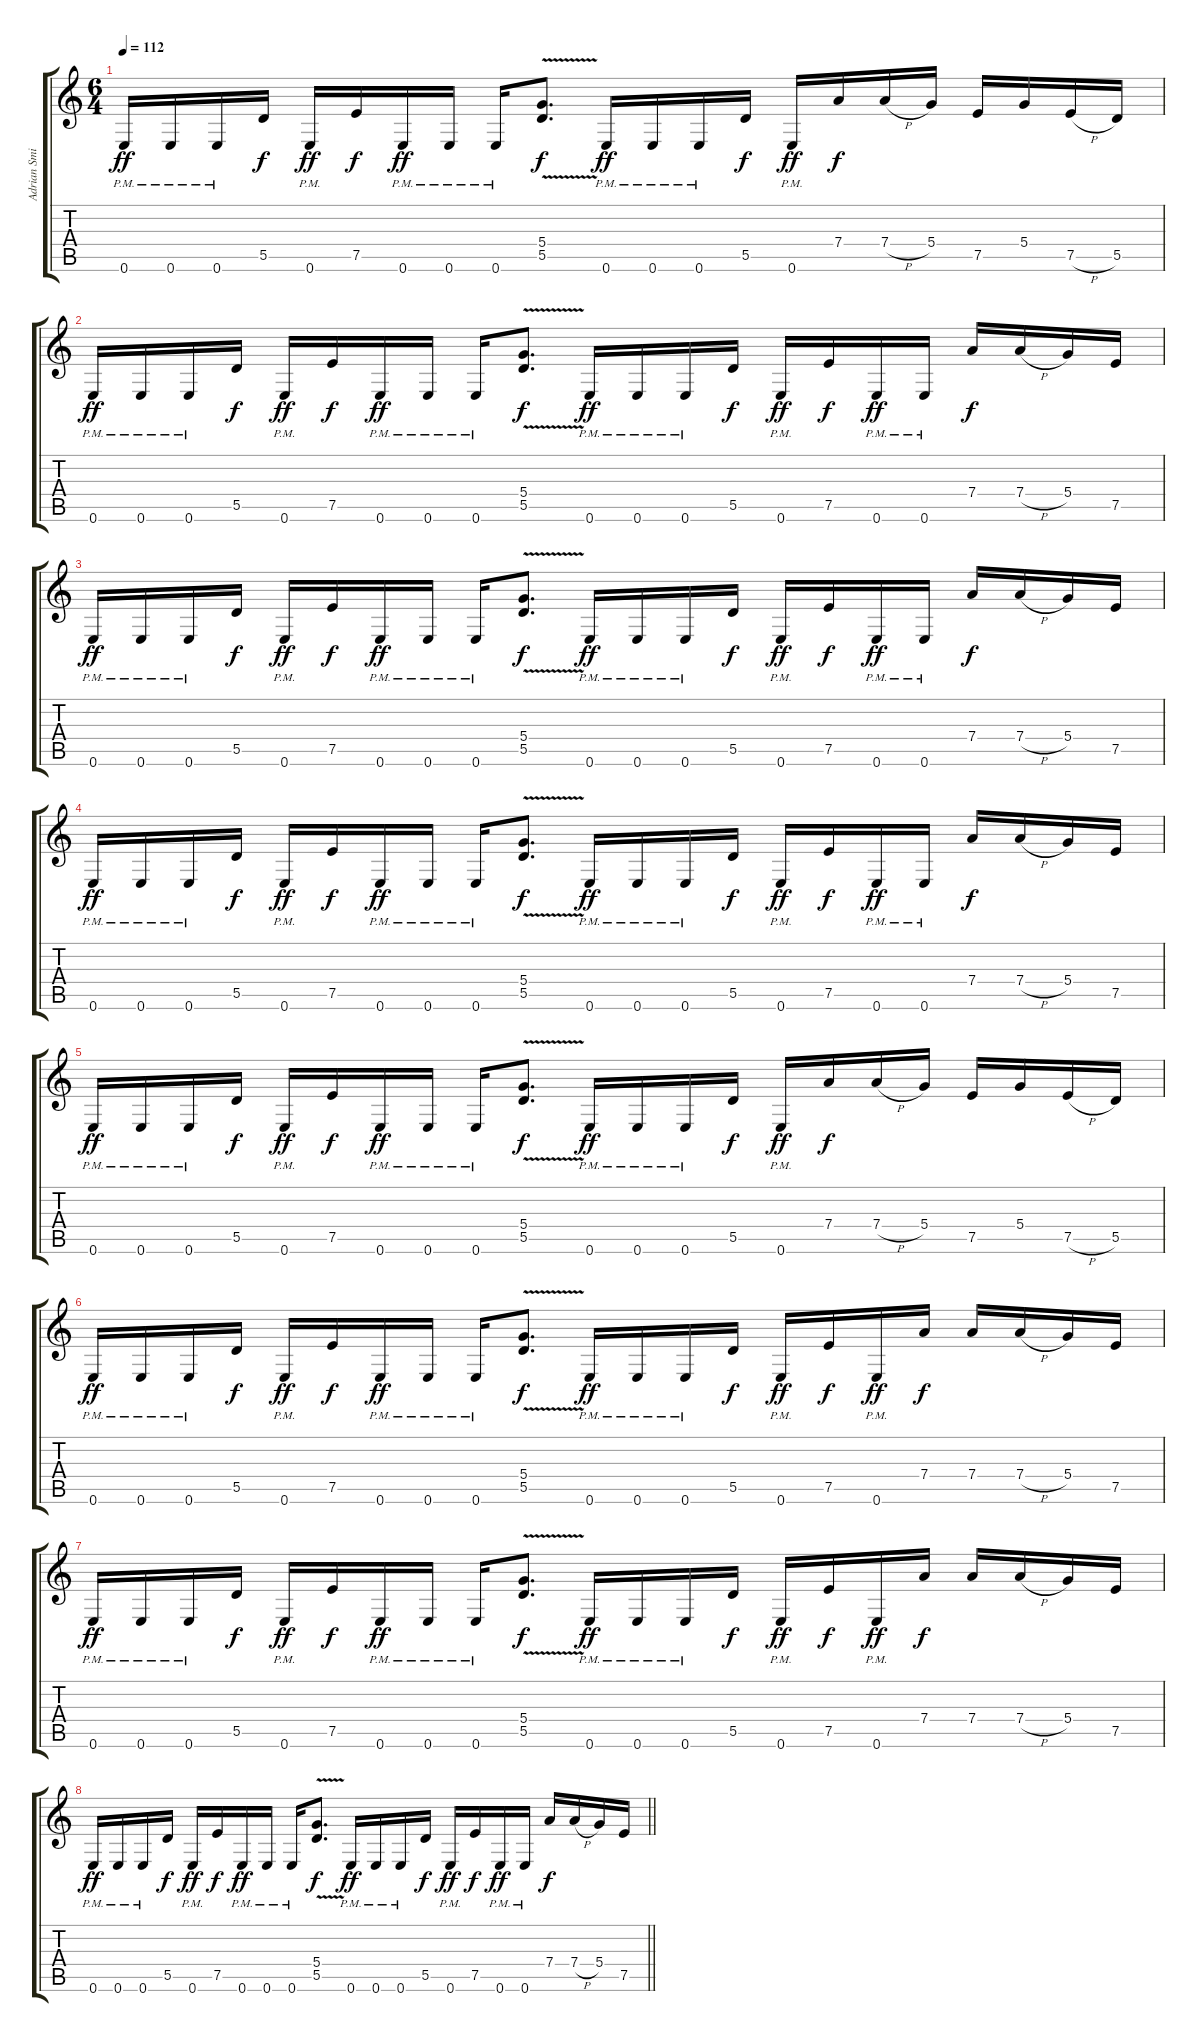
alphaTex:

\track ("Adrian Smith" "Adrian Smi") {instrument overdrivenguitar}
\staff {score tabs}
\tuning (E4 B3 G3 D3 A2 E2) {hide}
\ts (6 4)
\tempo 112
\clef g2
\ks c
0.6{pm}.16{dy ff} 0.6{pm}.16 0.6{pm}.16 5.5.16{dy f} 0.6{pm}.16{dy ff} 7.5.16{dy f} 0.6{pm}.16{dy ff} 0.6{pm}.16 0.6{pm}.16 (5.4{v} 5.5{v}).8{d dy f} 0.6{pm}.16{dy ff} 0.6{pm}.16 0.6{pm}.16 5.5.16{dy f} 0.6{pm}.16{dy ff} 7.4.16{dy f} 7.4{h}.16 5.4.16 7.5.16 5.4.16 7.5{h}.16 5.5.16 |
0.6{pm}.16{dy ff} 0.6{pm}.16 0.6{pm}.16 5.5.16{dy f} 0.6{pm}.16{dy ff} 7.5.16{dy f} 0.6{pm}.16{dy ff} 0.6{pm}.16 0.6{pm}.16 (5.4{v} 5.5{v}).8{d dy f} 0.6{pm}.16{dy ff} 0.6{pm}.16 0.6{pm}.16 5.5.16{dy f} 0.6{pm}.16{dy ff} 7.5.16{dy f} 0.6{pm}.16{dy ff} 0.6{pm}.16 7.4.16{dy f} 7.4{h}.16 5.4.16 7.5.16 |
0.6{pm}.16{dy ff} 0.6{pm}.16 0.6{pm}.16 5.5.16{dy f} 0.6{pm}.16{dy ff} 7.5.16{dy f} 0.6{pm}.16{dy ff} 0.6{pm}.16 0.6{pm}.16 (5.4{v} 5.5{v}).8{d dy f} 0.6{pm}.16{dy ff} 0.6{pm}.16 0.6{pm}.16 5.5.16{dy f} 0.6{pm}.16{dy ff} 7.5.16{dy f} 0.6{pm}.16{dy ff} 0.6{pm}.16 7.4.16{dy f} 7.4{h}.16 5.4.16 7.5.16 |
0.6{pm}.16{dy ff} 0.6{pm}.16 0.6{pm}.16 5.5.16{dy f} 0.6{pm}.16{dy ff} 7.5.16{dy f} 0.6{pm}.16{dy ff} 0.6{pm}.16 0.6{pm}.16 (5.4{v} 5.5{v}).8{d dy f} 0.6{pm}.16{dy ff} 0.6{pm}.16 0.6{pm}.16 5.5.16{dy f} 0.6{pm}.16{dy ff} 7.5.16{dy f} 0.6{pm}.16{dy ff} 0.6{pm}.16 7.4.16{dy f} 7.4{h}.16 5.4.16 7.5.16 |
0.6{pm}.16{dy ff} 0.6{pm}.16 0.6{pm}.16 5.5.16{dy f} 0.6{pm}.16{dy ff} 7.5.16{dy f} 0.6{pm}.16{dy ff} 0.6{pm}.16 0.6{pm}.16 (5.4{v} 5.5{v}).8{d dy f} 0.6{pm}.16{dy ff} 0.6{pm}.16 0.6{pm}.16 5.5.16{dy f} 0.6{pm}.16{dy ff} 7.4.16{dy f} 7.4{h}.16 5.4.16 7.5.16 5.4.16 7.5{h}.16 5.5.16 |
0.6{pm}.16{dy ff} 0.6{pm}.16 0.6{pm}.16 5.5.16{dy f} 0.6{pm}.16{dy ff} 7.5.16{dy f} 0.6{pm}.16{dy ff} 0.6{pm}.16 0.6{pm}.16 (5.4{v} 5.5{v}).8{d dy f} 0.6{pm}.16{dy ff} 0.6{pm}.16 0.6{pm}.16 5.5.16{dy f} 0.6{pm}.16{dy ff} 7.5.16{dy f} 0.6{pm}.16{dy ff} 7.4.16{dy f} 7.4.16 7.4{h}.16 5.4.16 7.5.16 |
0.6{pm}.16{dy ff} 0.6{pm}.16 0.6{pm}.16 5.5.16{dy f} 0.6{pm}.16{dy ff} 7.5.16{dy f} 0.6{pm}.16{dy ff} 0.6{pm}.16 0.6{pm}.16 (5.4{v} 5.5{v}).8{d dy f} 0.6{pm}.16{dy ff} 0.6{pm}.16 0.6{pm}.16 5.5.16{dy f} 0.6{pm}.16{dy ff} 7.5.16{dy f} 0.6{pm}.16{dy ff} 7.4.16{dy f} 7.4.16 7.4{h}.16 5.4.16 7.5.16 |
\barLineRight lightlight
0.6{pm}.16{dy ff} 0.6{pm}.16 0.6{pm}.16 5.5.16{dy f} 0.6{pm}.16{dy ff} 7.5.16{dy f} 0.6{pm}.16{dy ff} 0.6{pm}.16 0.6{pm}.16 (5.4{v} 5.5{v}).8{d dy f} 0.6{pm}.16{dy ff} 0.6{pm}.16 0.6{pm}.16 5.5.16{dy f} 0.6{pm}.16{dy ff} 7.5.16{dy f} 0.6{pm}.16{dy ff} 0.6{pm}.16 7.4.16{dy f} 7.4{h}.16 5.4.16 7.5.16
